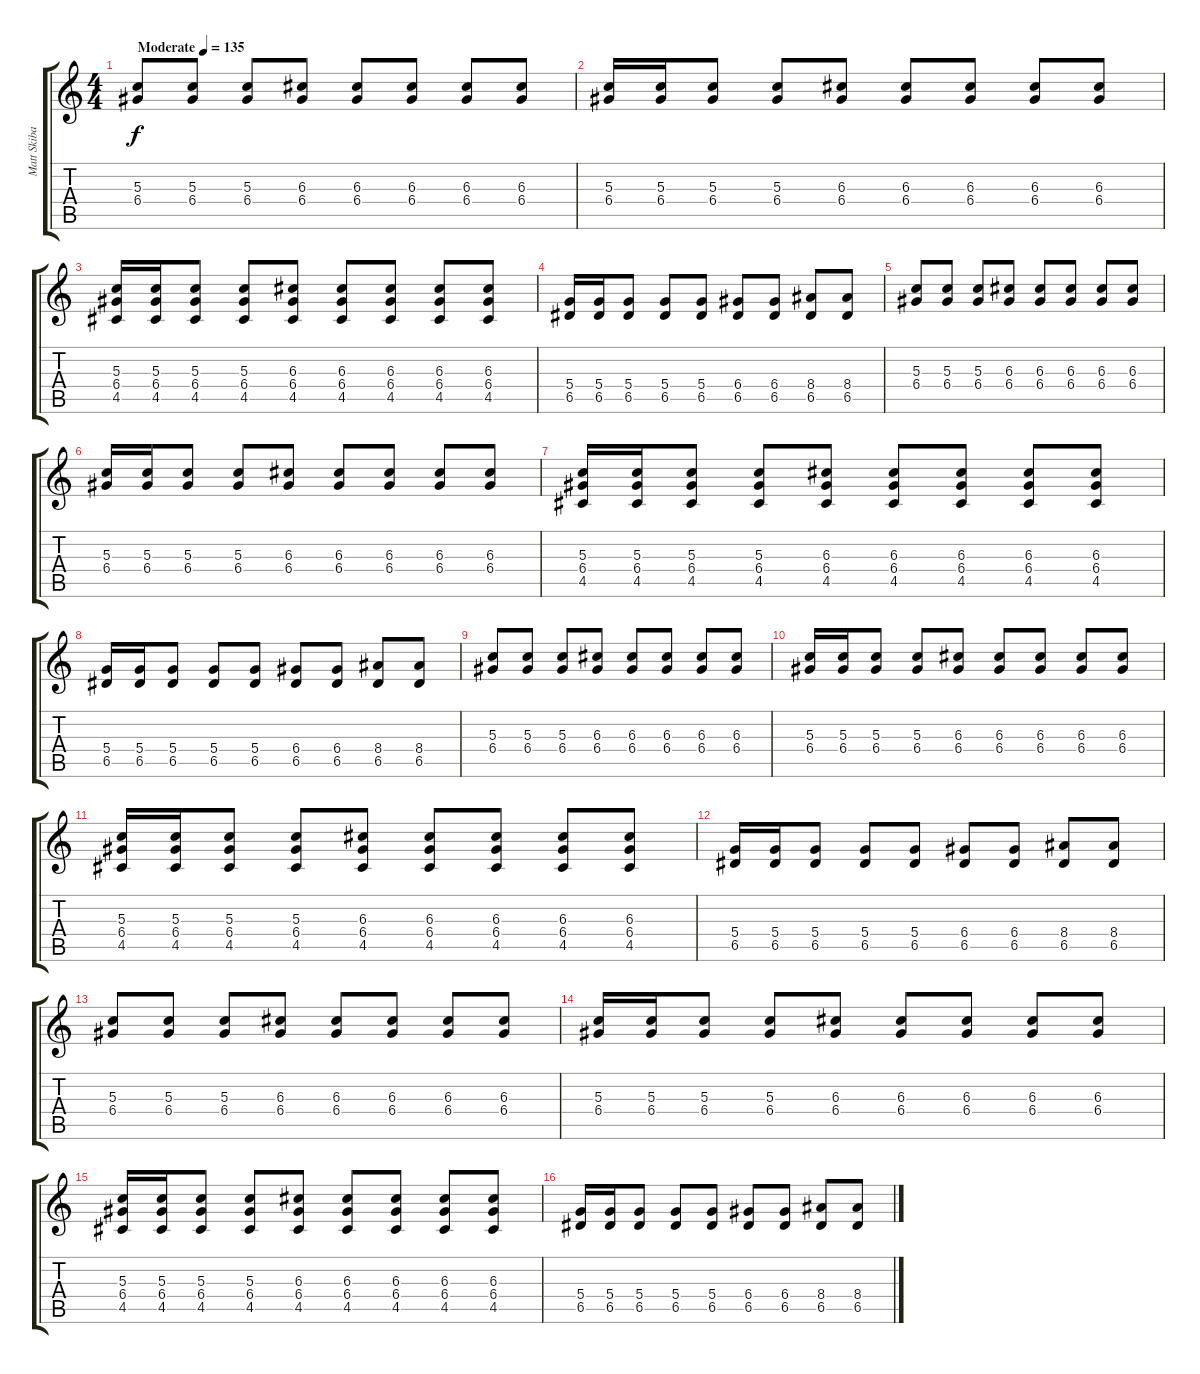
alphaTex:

\track ("Matt Skiba" "Matt Skiba") {instrument acousticguitarsteel}
\staff {score tabs}
\tuning (E4 B3 G3 D3 A2 E2) {hide}
\ts (4 4)
\tempo (135 "Moderate")
\clef g2
\ks c
(5.3 6.4).8{dy f instrument acousticguitarsteel} (5.3 6.4).8 (5.3 6.4).8 (6.3 6.4).8 (6.3 6.4).8 (6.3 6.4).8 (6.3 6.4).8 (6.3 6.4).8 |
(5.3 6.4).16 (5.3 6.4).16 (5.3 6.4).8 (5.3 6.4).8 (6.3 6.4).8 (6.3 6.4).8 (6.3 6.4).8 (6.3 6.4).8 (6.3 6.4).8 |
(5.3 6.4 4.5).16 (5.3 6.4 4.5).16 (5.3 6.4 4.5).8 (5.3 6.4 4.5).8 (6.3 6.4 4.5).8 (6.3 6.4 4.5).8 (6.3 6.4 4.5).8 (6.3 6.4 4.5).8 (6.3 6.4 4.5).8 |
(5.4 6.5).16 (5.4 6.5).16 (5.4 6.5).8 (5.4 6.5).8 (5.4 6.5).8 (6.4 6.5).8 (6.4 6.5).8 (8.4 6.5).8 (8.4 6.5).8 |
(5.3 6.4).8 (5.3 6.4).8 (5.3 6.4).8 (6.3 6.4).8 (6.3 6.4).8 (6.3 6.4).8 (6.3 6.4).8 (6.3 6.4).8 |
(5.3 6.4).16 (5.3 6.4).16 (5.3 6.4).8 (5.3 6.4).8 (6.3 6.4).8 (6.3 6.4).8 (6.3 6.4).8 (6.3 6.4).8 (6.3 6.4).8 |
(5.3 6.4 4.5).16 (5.3 6.4 4.5).16 (5.3 6.4 4.5).8 (5.3 6.4 4.5).8 (6.3 6.4 4.5).8 (6.3 6.4 4.5).8 (6.3 6.4 4.5).8 (6.3 6.4 4.5).8 (6.3 6.4 4.5).8 |
(5.4 6.5).16 (5.4 6.5).16 (5.4 6.5).8 (5.4 6.5).8 (5.4 6.5).8 (6.4 6.5).8 (6.4 6.5).8 (8.4 6.5).8 (8.4 6.5).8 |
(5.3 6.4).8 (5.3 6.4).8 (5.3 6.4).8 (6.3 6.4).8 (6.3 6.4).8 (6.3 6.4).8 (6.3 6.4).8 (6.3 6.4).8 |
(5.3 6.4).16 (5.3 6.4).16 (5.3 6.4).8 (5.3 6.4).8 (6.3 6.4).8 (6.3 6.4).8 (6.3 6.4).8 (6.3 6.4).8 (6.3 6.4).8 |
(5.3 6.4 4.5).16 (5.3 6.4 4.5).16 (5.3 6.4 4.5).8 (5.3 6.4 4.5).8 (6.3 6.4 4.5).8 (6.3 6.4 4.5).8 (6.3 6.4 4.5).8 (6.3 6.4 4.5).8 (6.3 6.4 4.5).8 |
(5.4 6.5).16 (5.4 6.5).16 (5.4 6.5).8 (5.4 6.5).8 (5.4 6.5).8 (6.4 6.5).8 (6.4 6.5).8 (8.4 6.5).8 (8.4 6.5).8 |
(5.3 6.4).8 (5.3 6.4).8 (5.3 6.4).8 (6.3 6.4).8 (6.3 6.4).8 (6.3 6.4).8 (6.3 6.4).8 (6.3 6.4).8 |
(5.3 6.4).16 (5.3 6.4).16 (5.3 6.4).8 (5.3 6.4).8 (6.3 6.4).8 (6.3 6.4).8 (6.3 6.4).8 (6.3 6.4).8 (6.3 6.4).8 |
(5.3 6.4 4.5).16 (5.3 6.4 4.5).16 (5.3 6.4 4.5).8 (5.3 6.4 4.5).8 (6.3 6.4 4.5).8 (6.3 6.4 4.5).8 (6.3 6.4 4.5).8 (6.3 6.4 4.5).8 (6.3 6.4 4.5).8 |
(5.4 6.5).16 (5.4 6.5).16 (5.4 6.5).8 (5.4 6.5).8 (5.4 6.5).8 (6.4 6.5).8 (6.4 6.5).8 (8.4 6.5).8 (8.4 6.5).8
